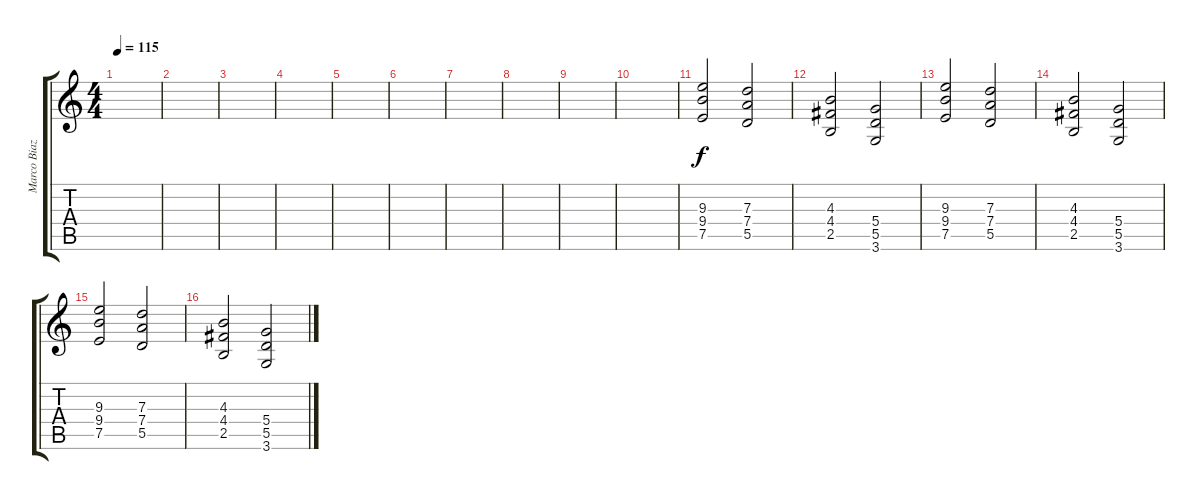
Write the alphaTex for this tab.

\track ("Marco Biazzi" "Marco Biaz") {instrument overdrivenguitar}
\staff {score tabs}
\tuning (E4 B3 G3 D3 A2 E2) {hide}
\ts (4 4)
\tempo 115
\clef g2
\ks c
|
|
|
|
|
|
|
|
|
|
(9.3 9.4 7.5).2 (7.3 7.4 5.5).2 |
(4.3 4.4 2.5).2 (5.4 5.5 3.6).2 |
(9.3 9.4 7.5).2 (7.3 7.4 5.5).2 |
(4.3 4.4 2.5).2 (5.4 5.5 3.6).2 |
(9.3 9.4 7.5).2 (7.3 7.4 5.5).2 |
(4.3 4.4 2.5).2 (5.4 5.5 3.6).2
